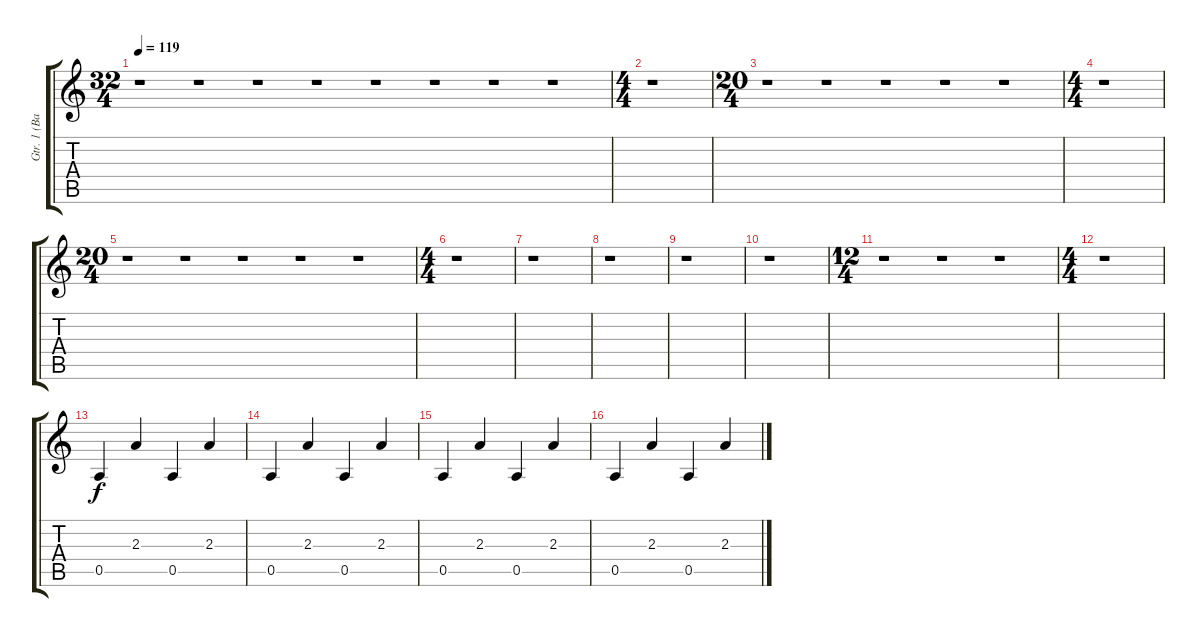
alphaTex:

\track ("Gtr. 1 (Bass)" "Gtr. 1 (Ba") {instrument acousticguitarnylon}
\staff {score tabs}
\tuning (E4 B3 G3 D3 A2 E2) {hide}
\ts (32 4)
\tempo 119
\clef g2
\ks c
r.1{dy f instrument acousticguitarnylon} r.1 r.1 r.1 r.1 r.1 r.1 r.1 |
\ts (4 4)
r.1 |
\ts (20 4)
r.1 r.1 r.1 r.1 r.1 |
\ts (4 4)
r.1 |
\ts (20 4)
r.1 r.1 r.1 r.1 r.1 |
\ts (4 4)
r.1 |
r.1 |
r.1 |
r.1 |
r.1 |
\ts (12 4)
r.1 r.1 r.1 |
\ts (4 4)
r.1 |
0.5.4 2.3.4 0.5.4 2.3.4 |
0.5.4 2.3.4 0.5.4 2.3.4 |
0.5.4 2.3.4 0.5.4 2.3.4 |
0.5.4 2.3.4 0.5.4 2.3.4
